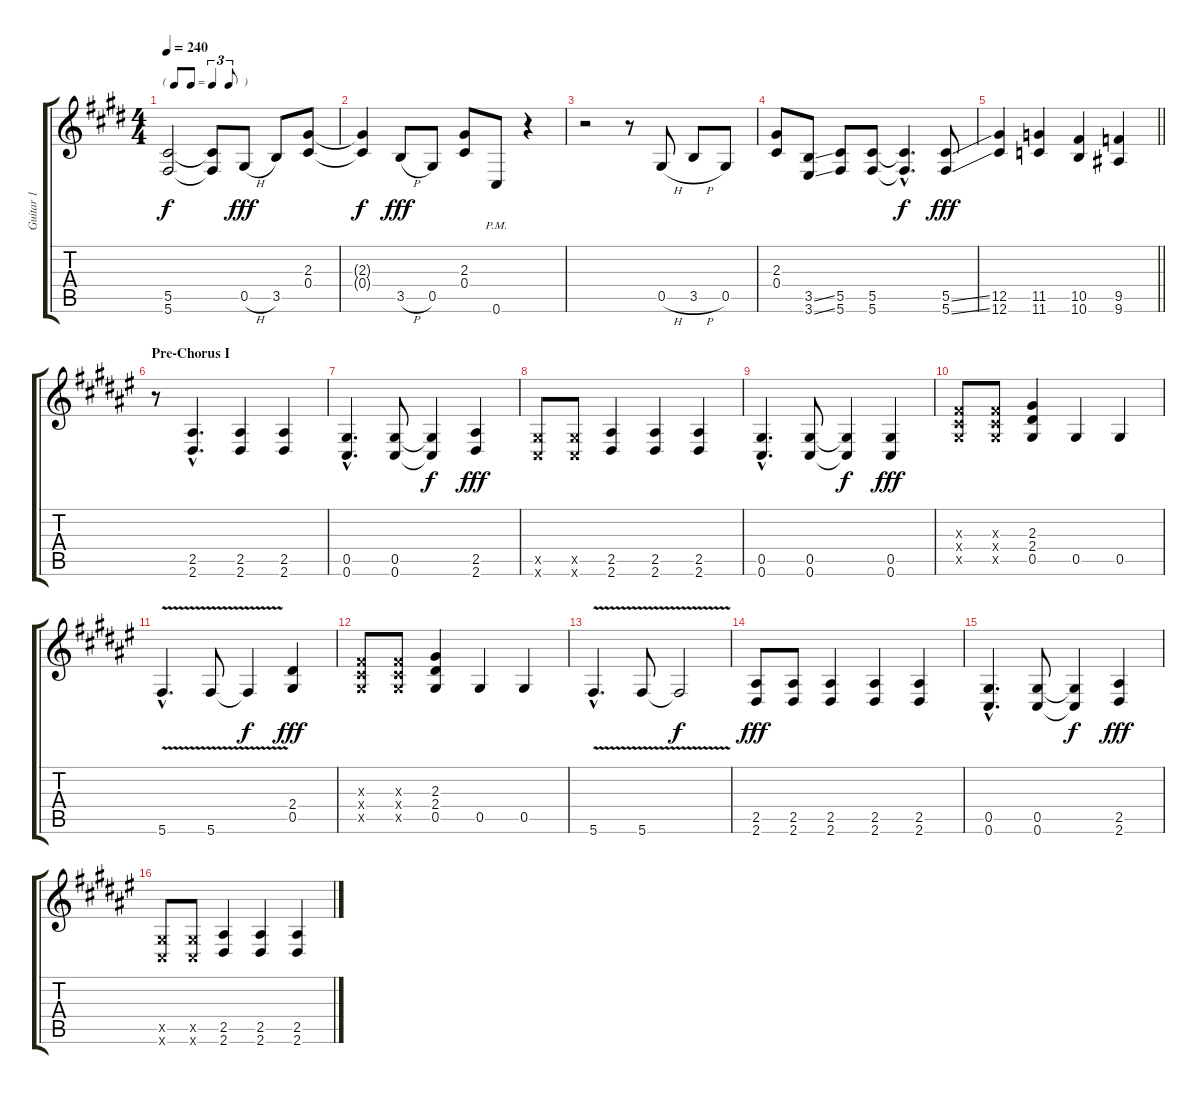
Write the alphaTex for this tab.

\track ("Guitar 1" "Guitar 1") {instrument distortionguitar}
\staff {score tabs}
\tuning (Eb4 Bb3 Gb3 Db3 Ab2 Db2) {hide}
\ts (4 4)
\tf triplet8th
\tempo 240
\clef g2
\ks e
(5.5{t} 5.6{t}).2{dy f} (5.5{t} 5.6{t}).8 0.5{h}.8{dy fff} 3.5.8 (2.3 0.4).8 |
(2.3{t} 0.4{t}).4{dy f} 3.5{h}.8{dy fff} 0.5.8 (2.3 0.4).8 0.6{pm}.8 r.4 |
r.2 r.8 0.5{h}.8 3.5{h}.8 0.5.8 |
(2.3 0.4).8 (3.5{ss} 3.6{ss}).8 (5.5 5.6).8 (5.5 5.6).8 (5.5{hac t} 5.6{hac t}).4{d dy f} (5.5{ss} 5.6{ss}).8{dy fff} |
\barLineRight lightlight
(12.5 12.6).4 (11.5 11.6).4 (10.5 10.6).4 (9.5 9.6).4 |
\section ("" "Pre-Chorus I")
\ks f#
r.8 (2.5{hac} 2.6{hac}).4{d} (2.5 2.6).4 (2.5 2.6).4 |
(0.5{hac} 0.6{hac}).4{d} (0.5 0.6).8 (0.5{t} 0.6{t}).4{dy f} (2.5 2.6).4{dy fff} |
(0.5{x} 0.6{x}).8 (0.5{x} 0.6{x}).8 (2.5 2.6).4 (2.5 2.6).4 (2.5 2.6).4 |
(0.5{hac} 0.6{hac}).4{d} (0.5 0.6).8 (0.5{t} 0.6{t}).4{dy f} (0.5 0.6).4{dy fff} |
(0.3{x} 0.4{x} 0.5{x}).8 (0.3{x} 0.4{x} 0.5{x}).8 (2.3 2.4 0.5).4 0.5.4 0.5.4 |
5.6{v hac}.4{d} 5.6{v}.8 5.6{t}.4{dy f} (2.4 0.5).4{dy fff} |
(0.3{x} 0.4{x} 0.5{x}).8 (0.3{x} 0.4{x} 0.5{x}).8 (2.3 2.4 0.5).4 0.5.4 0.5.4 |
5.6{v hac}.4{d} 5.6{v}.8 5.6{t}.2{dy f} |
(2.5 2.6).8{dy fff} (2.5 2.6).8 (2.5 2.6).4 (2.5 2.6).4 (2.5 2.6).4 |
(0.5{hac} 0.6{hac}).4{d} (0.5 0.6).8 (0.5{t} 0.6{t}).4{dy f} (2.5 2.6).4{dy fff} |
(0.5{x} 0.6{x}).8 (0.5{x} 0.6{x}).8 (2.5 2.6).4 (2.5 2.6).4 (2.5 2.6).4
